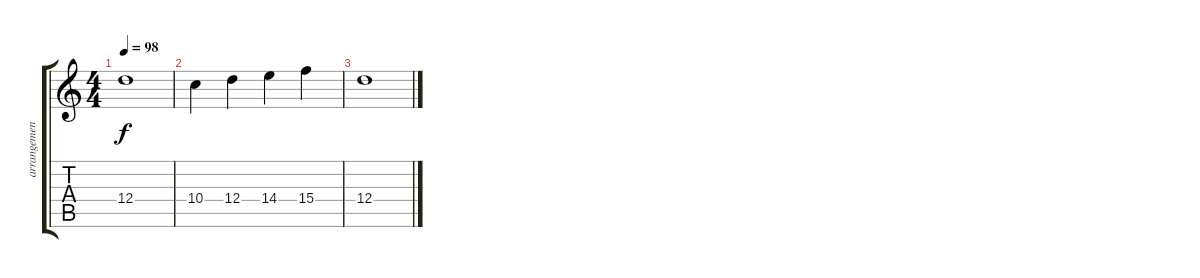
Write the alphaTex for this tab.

\track ("arrangements" "arrangemen") {instrument electricguitarclean}
\staff {score tabs}
\tuning (E4 B3 G3 D3 A2 E2) {hide}
\ts (4 4)
\tempo 98
\clef g2
\ks c
12.4.1{dy f} |
10.4.4 12.4.4 14.4.4 15.4.4 |
12.4.1
